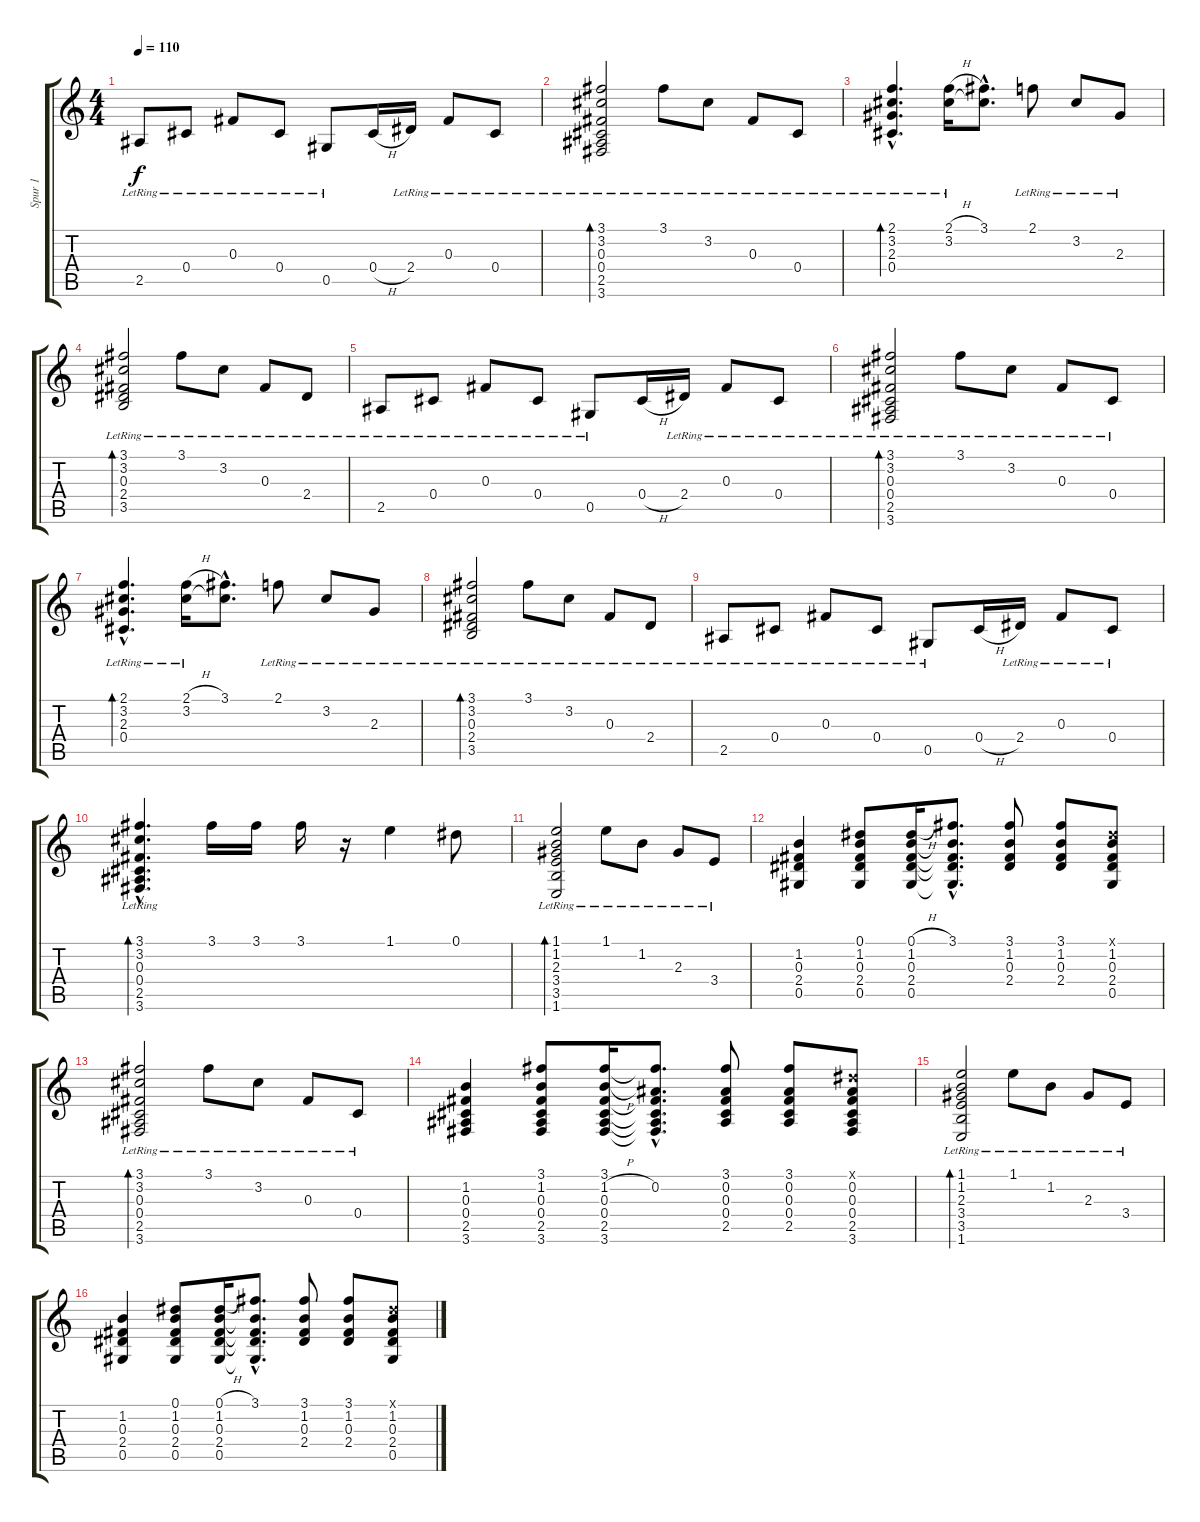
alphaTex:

\track ("Spur 1" "Spur 1") {instrument acousticguitarnylon}
\staff {score tabs}
\tuning (Eb4 Bb3 Gb3 Db3 Ab2 Eb2) {hide}
\ts (4 4)
\tempo 110
\clef g2
\ks c
2.5{lr}.8{dy f} 0.4{lr}.8 0.3{lr}.8 0.4{lr}.8 0.5{lr}.8 0.4{h}.16 2.4{lr}.16 0.3{lr}.8 0.4{lr}.8 |
(3.1{lr} 3.2{lr} 0.3{lr} 0.4{lr} 2.5{lr} 3.6{lr}).2{bd 120} 3.1{lr}.8 3.2{lr}.8 0.3{lr}.8 0.4{lr}.8 |
(2.1{hac lr} 3.2{hac lr} 2.3{hac lr} 0.4{hac lr}).4{d bd 120} (2.1{h} 3.2{lr}).16 (3.1{hac} 3.2{hac t}).8{d} 2.1{lr}.8 3.2{lr}.8 2.3{lr}.8 |
(3.1{lr} 3.2{lr} 0.3{lr} 2.4{lr} 3.5{lr}).2{bd 120} 3.1{lr}.8 3.2{lr}.8 0.3{lr}.8 2.4{lr}.8 |
2.5{lr}.8 0.4{lr}.8 0.3{lr}.8 0.4{lr}.8 0.5{lr}.8 0.4{h}.16 2.4{lr}.16 0.3{lr}.8 0.4{lr}.8 |
(3.1{lr} 3.2{lr} 0.3{lr} 0.4{lr} 2.5{lr} 3.6{lr}).2{bd 120} 3.1{lr}.8 3.2{lr}.8 0.3{lr}.8 0.4{lr}.8 |
(2.1{hac lr} 3.2{hac lr} 2.3{hac lr} 0.4{hac lr}).4{d bd 120} (2.1{h} 3.2{lr}).16 (3.1{hac} 3.2{hac t}).8{d} 2.1{lr}.8 3.2{lr}.8 2.3{lr}.8 |
(3.1{lr} 3.2{lr} 0.3{lr} 2.4{lr} 3.5{lr}).2{bd 120} 3.1{lr}.8 3.2{lr}.8 0.3{lr}.8 2.4{lr}.8 |
2.5{lr}.8 0.4{lr}.8 0.3{lr}.8 0.4{lr}.8 0.5{lr}.8 0.4{h}.16 2.4{lr}.16 0.3{lr}.8 0.4{lr}.8 |
(3.1{hac} 3.2{hac lr} 0.3{hac lr} 0.4{hac lr} 2.5{hac lr} 3.6{hac lr}).4{d bd 120} 3.1.16 3.1.16 3.1.16 r.16 1.1.4 0.1.8 |
(1.1 1.2{lr} 2.3{lr} 3.4{lr} 3.5{lr} 1.6{lr}).2{bd 120} 1.1{lr}.8 1.2{lr}.8 2.3{lr}.8 3.4{lr}.8 |
(1.2 0.3 2.4 0.5).4 (0.1 1.2 0.3 2.4 0.5).8 (0.1{h} 1.2 0.3 2.4 0.5).16 (3.1{hac} 1.2{hac t} 0.3{hac t} 2.4{hac t} 0.5{hac t}).8{d} (3.1 1.2 0.3 2.4).8 (3.1 1.2 0.3 2.4).8 (0.1{x} 1.2 0.3 2.4 0.5).8 |
(3.1{lr} 3.2{lr} 0.3{lr} 0.4{lr} 2.5{lr} 3.6{lr}).2{bd 120} 3.1{lr}.8 3.2{lr}.8 0.3{lr}.8 0.4{lr}.8 |
(1.2 0.3 0.4 2.5 3.6).4 (3.1 1.2 0.3 0.4 2.5 3.6).8 (3.1 1.2{h} 0.3 0.4 2.5 3.6).16 (3.1{hac t} 0.2{hac} 0.3{hac t} 0.4{hac t} 2.5{hac t} 3.6{hac t}).8{d} (3.1 0.2 0.3 0.4 2.5).8 (3.1 0.2 0.3 0.4 2.5).8 (0.1{x} 0.2 0.3 0.4 2.5 3.6).8 |
(1.1 1.2{lr} 2.3{lr} 3.4{lr} 3.5{lr} 1.6{lr}).2{bd 120} 1.1{lr}.8 1.2{lr}.8 2.3{lr}.8 3.4{lr}.8 |
(1.2 0.3 2.4 0.5).4 (0.1 1.2 0.3 2.4 0.5).8 (0.1{h} 1.2 0.3 2.4 0.5).16 (3.1{hac} 1.2{hac t} 0.3{hac t} 2.4{hac t} 0.5{hac t}).8{d} (3.1 1.2 0.3 2.4).8 (3.1 1.2 0.3 2.4).8 (0.1{x} 1.2 0.3 2.4 0.5).8
